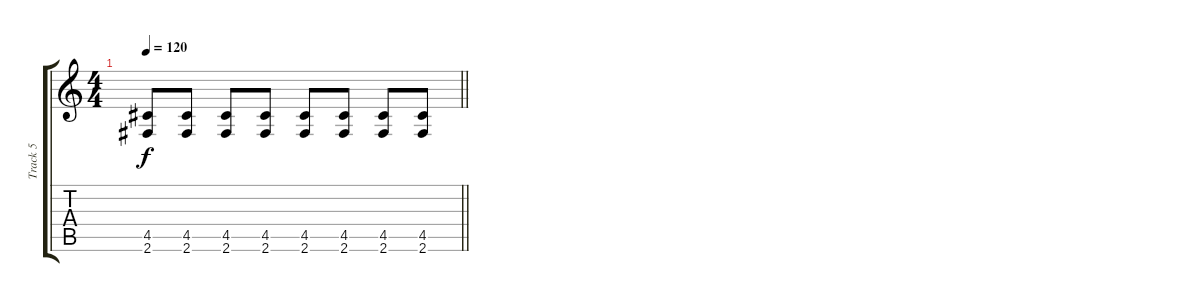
\track ("Track 5" "Track 5") {instrument distortionguitar}
\staff {score tabs}
\tuning (E4 B3 G3 D3 A2 E2) {hide}
\ts (4 4)
\tempo 120
\clef g2
\barLineRight lightlight
\ks c
(4.5 2.6).8{dy f} (4.5 2.6).8 (4.5 2.6).8 (4.5 2.6).8 (4.5 2.6).8 (4.5 2.6).8 (4.5 2.6).8 (4.5 2.6).8
